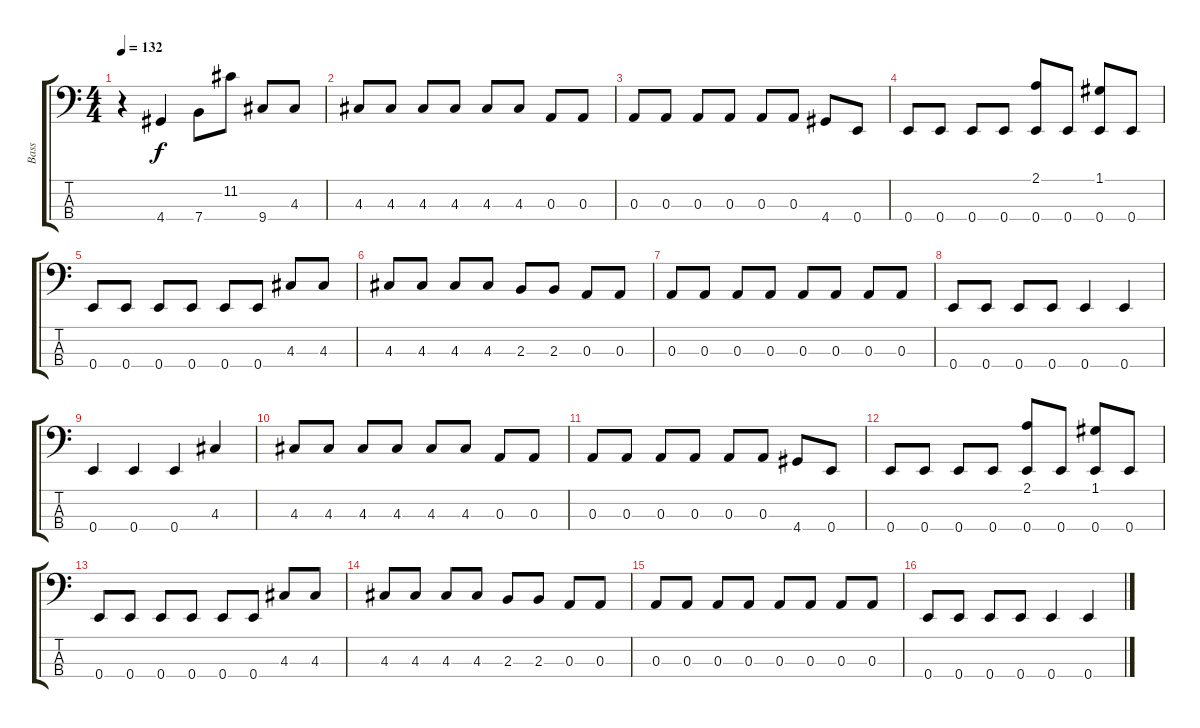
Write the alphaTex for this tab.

\track ("Bass" "Bass") {instrument acousticguitarnylon}
\staff {score tabs}
\tuning (G2 D2 A1 E1) {hide}
\ts (4 4)
\tempo 132
\clef f4
\ks c
r.4{dy f instrument acousticguitarnylon} 4.4.4 7.4.8 11.2.8 9.4.8 4.3.8 |
4.3.8 4.3.8 4.3.8 4.3.8 4.3.8 4.3.8 0.3.8 0.3.8 |
0.3.8 0.3.8 0.3.8 0.3.8 0.3.8 0.3.8 4.4.8 0.4.8 |
0.4.8 0.4.8 0.4.8 0.4.8 (2.1 0.4).8 0.4.8 (1.1 0.4).8 0.4.8 |
0.4.8 0.4.8 0.4.8 0.4.8 0.4.8 0.4.8 4.3.8 4.3.8 |
4.3.8 4.3.8 4.3.8 4.3.8 2.3.8 2.3.8 0.3.8 0.3.8 |
0.3.8 0.3.8 0.3.8 0.3.8 0.3.8 0.3.8 0.3.8 0.3.8 |
0.4.8 0.4.8 0.4.8 0.4.8 0.4.4 0.4.4 |
0.4.4 0.4.4 0.4.4 4.3.4 |
4.3.8 4.3.8 4.3.8 4.3.8 4.3.8 4.3.8 0.3.8 0.3.8 |
0.3.8 0.3.8 0.3.8 0.3.8 0.3.8 0.3.8 4.4.8 0.4.8 |
0.4.8 0.4.8 0.4.8 0.4.8 (2.1 0.4).8 0.4.8 (1.1 0.4).8 0.4.8 |
0.4.8 0.4.8 0.4.8 0.4.8 0.4.8 0.4.8 4.3.8 4.3.8 |
4.3.8 4.3.8 4.3.8 4.3.8 2.3.8 2.3.8 0.3.8 0.3.8 |
0.3.8 0.3.8 0.3.8 0.3.8 0.3.8 0.3.8 0.3.8 0.3.8 |
0.4.8 0.4.8 0.4.8 0.4.8 0.4.4 0.4.4
